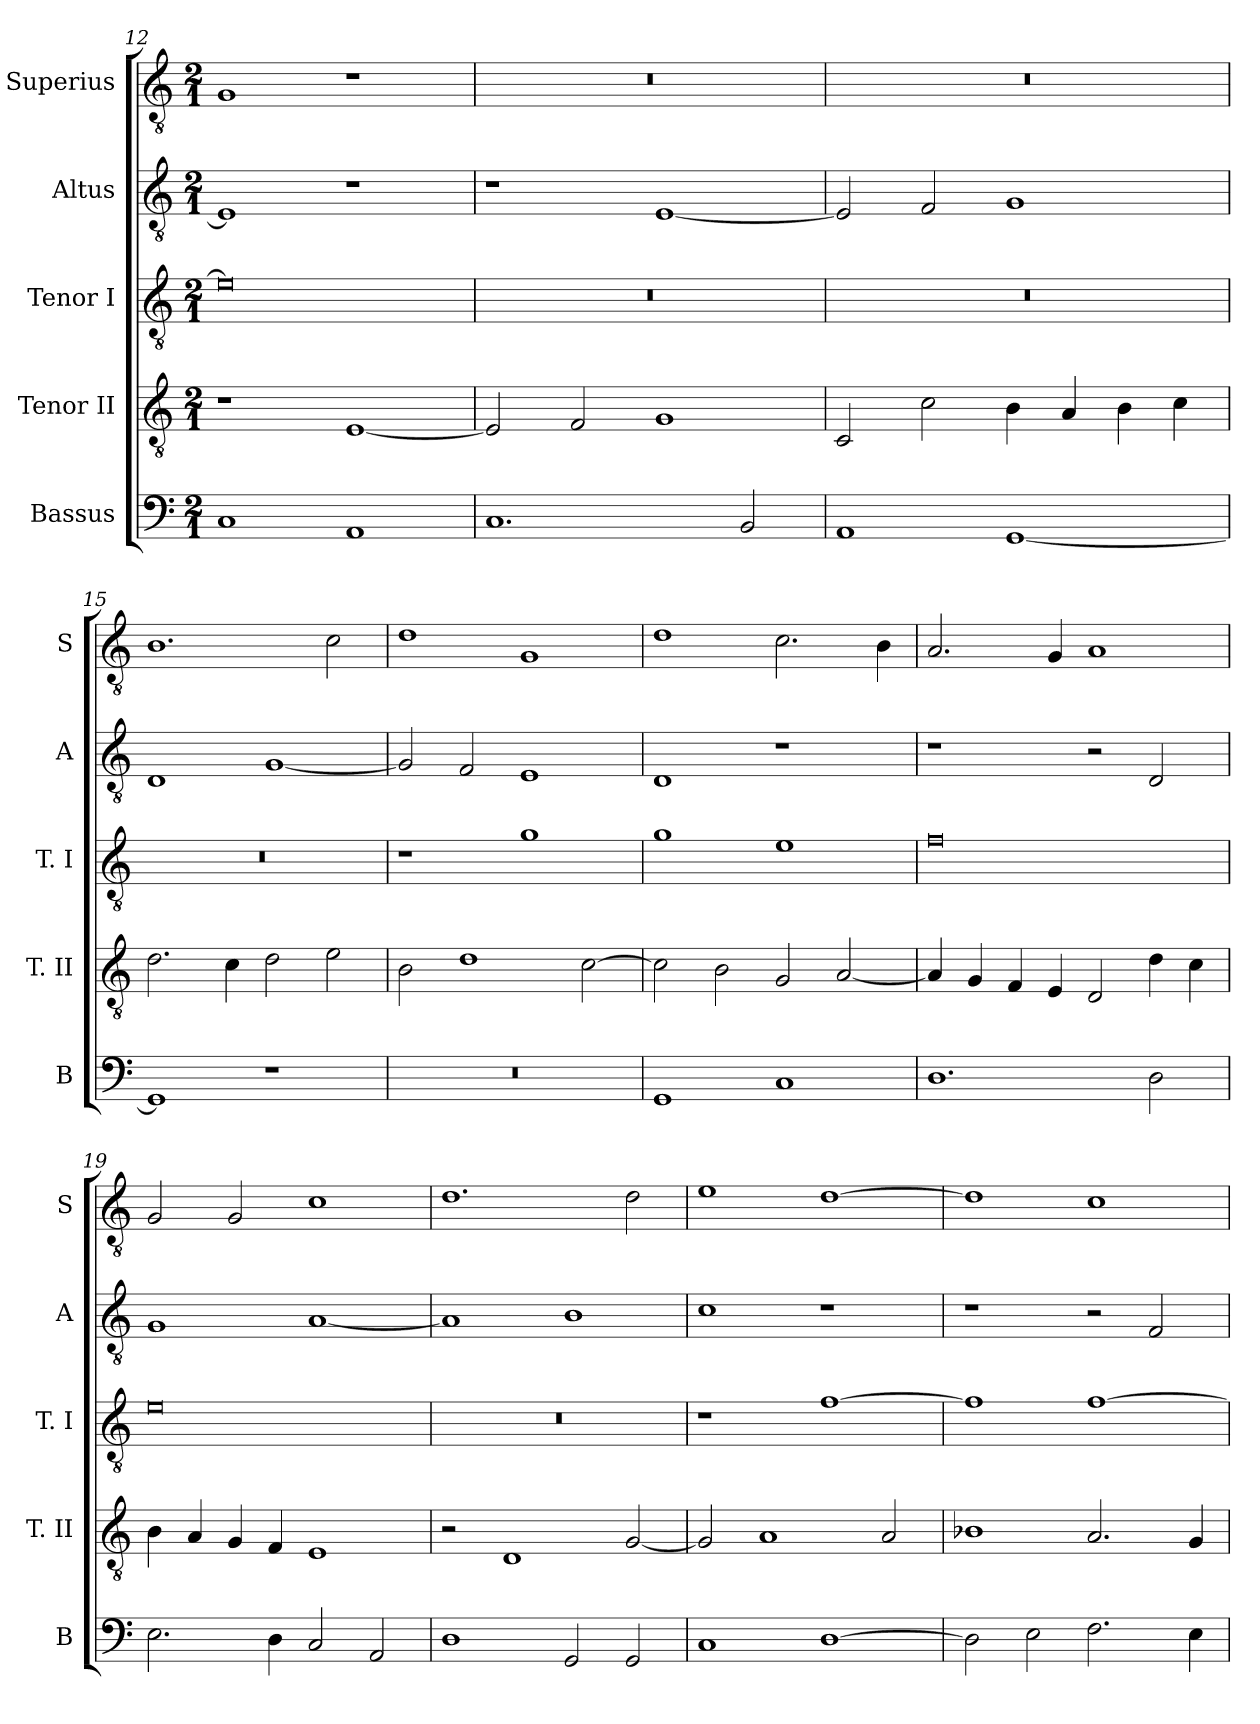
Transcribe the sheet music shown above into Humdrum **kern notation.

**kern	**kern	**kern	**kern	**kern
*part5	*part4	*part3	*part2	*part1
*staff5	*staff4	*staff3	*staff2	*staff1
*I"Bassus	*I"Tenor II	*I"Tenor I	*I"Altus	*I"Superius
*I'B	*I'T. II	*I'T. I	*I'A	*I'S
*clefF4	*clefGv2	*clefGv2	*clefGv2	*clefGv2
*k[]	*k[]	*k[]	*k[]	*k[]
*C:	*C:	*C:	*C:	*C:
*M2/1	*M2/1	*M2/1	*M2/1	*M2/1
=12	=12	=12	=12	=12
1C	1r	0e]	1E]	1G
1AA	[1E	.	1r	1r
=13	=13	=13	=13	=13
1.C	2E]	0r	1r	0r
.	2F	.	.	.
.	1G	.	[1E	.
2BB	.	.	.	.
=14	=14	=14	=14	=14
1AA	2C	0r	2E]	0r
.	2c	.	2F	.
[1GG	4B	.	1G	.
.	4A	.	.	.
.	4B	.	.	.
.	4c	.	.	.
=15	=15	=15	=15	=15
1GG]	2.d	0r	1D	1.B
.	4c	.	.	.
1r	2d	.	[1G	.
.	2e	.	.	2c
=16	=16	=16	=16	=16
0r	2B	1r	2G]	1d
.	1d	.	2F	.
.	.	1g	1E	1G
.	[2c	.	.	.
=17	=17	=17	=17	=17
1GG	2c]	1g	1D	1d
.	2B	.	.	.
1C	2G	1e	1r	2.c
.	[2A	.	.	.
.	.	.	.	4B
=18	=18	=18	=18	=18
1.D	4A]	0f	1r	2.A
.	4G	.	.	.
.	4F	.	.	.
.	4E	.	.	4G
.	2D	.	2r	1A
2D	4d	.	2D	.
.	4c	.	.	.
=19	=19	=19	=19	=19
2.E	4B	0e	1G	2G
.	4A	.	.	.
.	4G	.	.	2G
4D	4F	.	.	.
2C	1E	.	[1A	1c
2AA	.	.	.	.
=20	=20	=20	=20	=20
1D	2r	0r	1A]	1.d
.	1D	.	.	.
2GG	.	.	1B	.
2GG	[2G	.	.	2d
=21	=21	=21	=21	=21
1C	2G]	1r	1c	1e
.	1A	.	.	.
[1D	.	[1f	1r	[1d
.	2A	.	.	.
=22	=22	=22	=22	=22
2D]	1B-X	1f]	1r	1d]
2E	.	.	.	.
2.F	2.A	[1f	2r	1c
.	.	.	2F	.
4E	4G	.	.	.
=	=	=	=	=
*-	*-	*-	*-	*-
